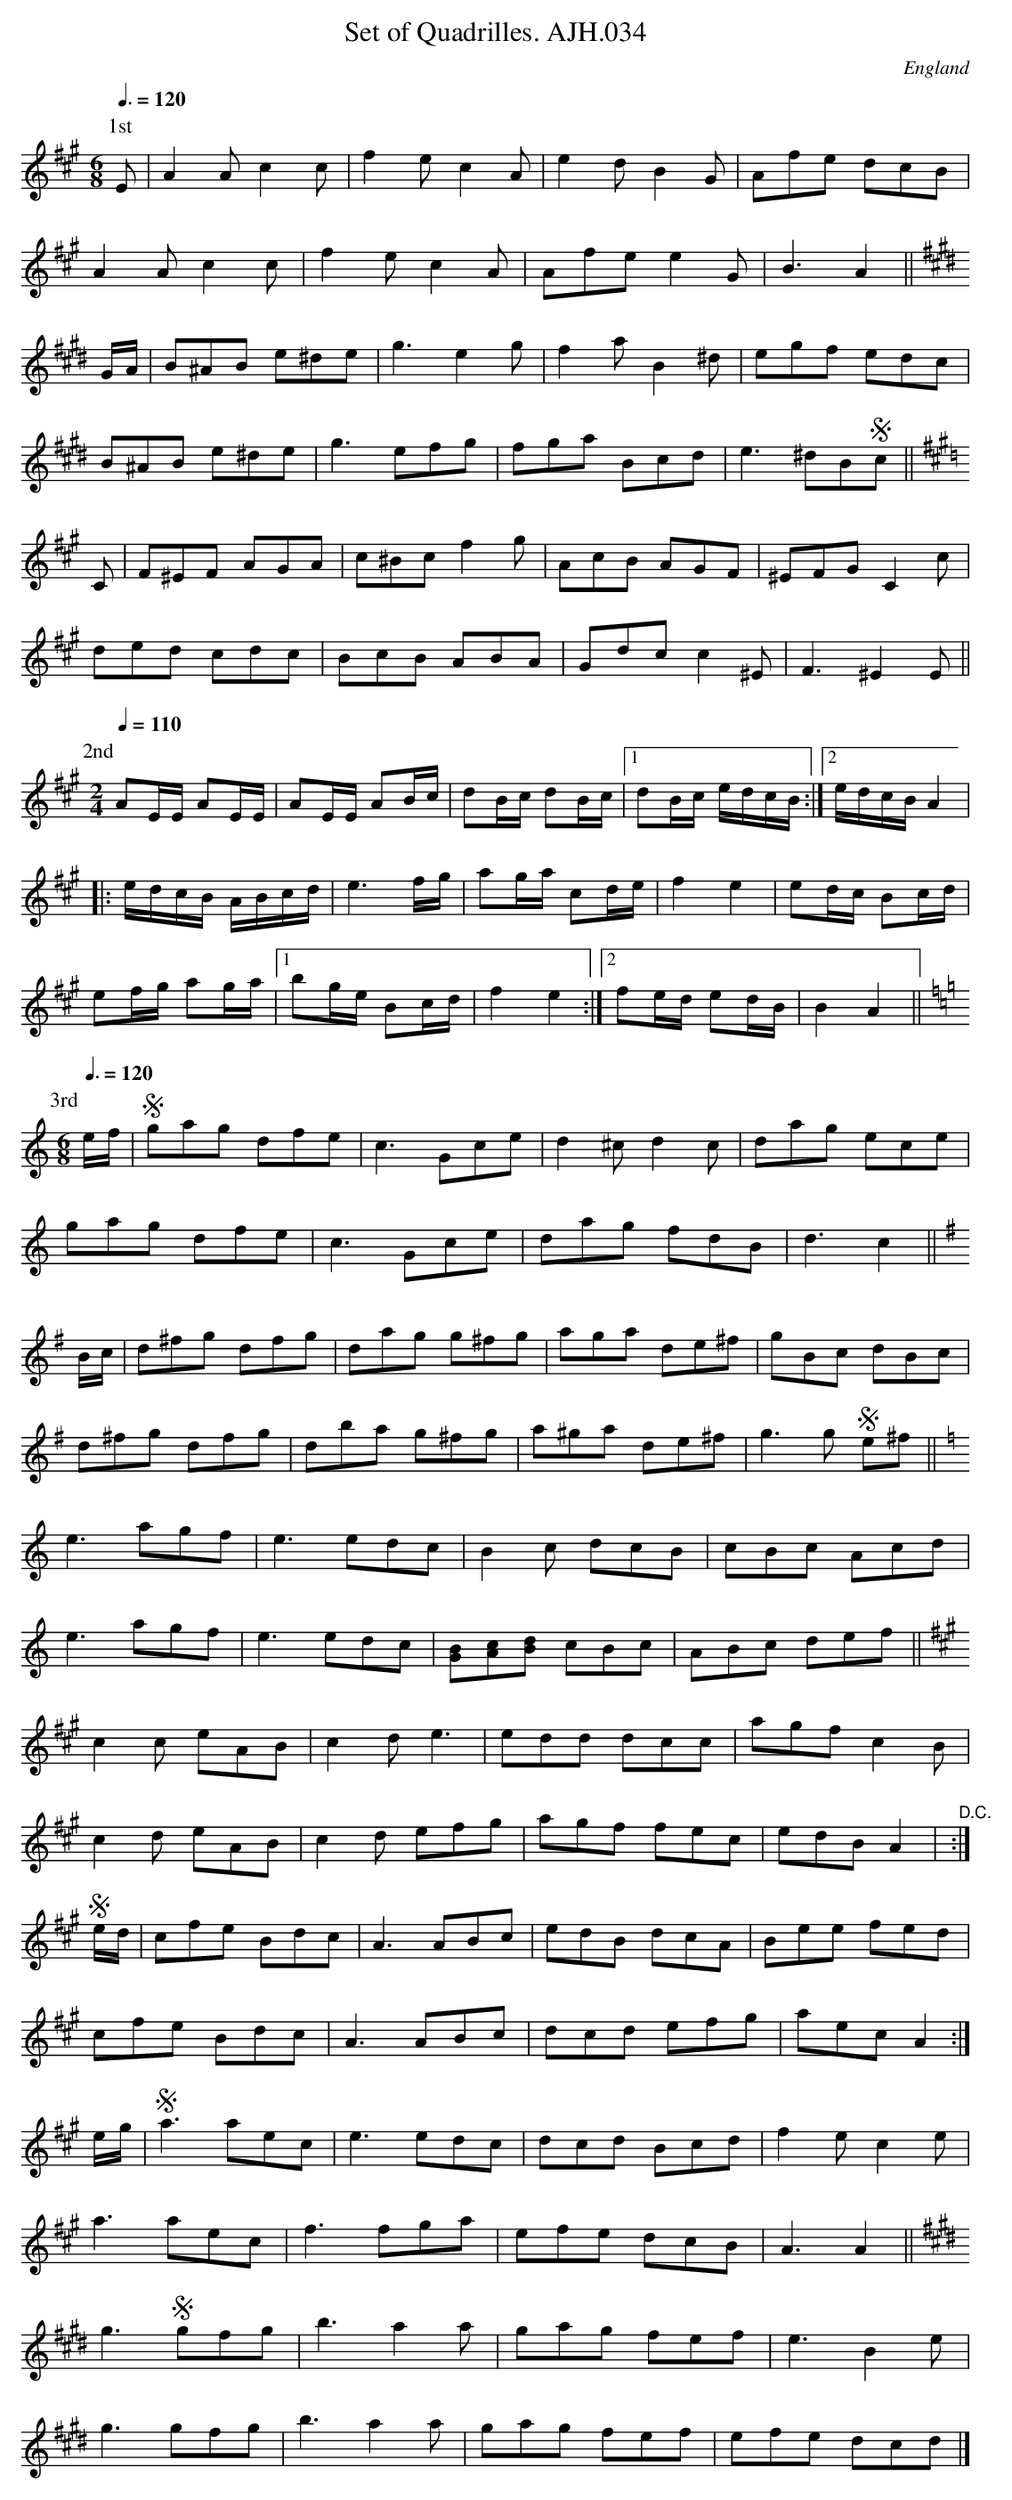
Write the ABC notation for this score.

X:1
T:Set of Quadrilles. AJH.034
L:1/8
M:6/8
O:England
Q:3/8=120
K:A
P:1st
E|A2A c2c|f2e c2A|e2dB2G|Afe dcB|!
A2A c2c|f2e c2A|Afee2G|B3A2||!
K:E
G/A/|B^AB e^de|g3e2g|f2a B2^d|egf edc|!
B^AB e^de|g3efg|fga Bcd|e3^dBSc||!
K:A
C|F^EF AGA|c^Bc f2g|AcB AGF|^EFG C2c|!
ded cdc|BcB ABA|Gdc c2^E|F3^E2E||!
P:2nd
M:2/4
Q:1/4=110
AE/E/ AE/E/|AE/E/ AB/c/|\
dB/c/ dB/c/|1dB/c/ e/d/c/B/:|2e/d/c/B/A2|!
|:e/d/c/B/ A/B/c/d/|e3f/g/|ag/a/ cd/e/|\
f2e2|ed/c/ Bc/d/|!
ef/g/ ag/a/|1bg/e/ Bc/d/|f2e2:|2fe/d/ ed/B/|B2A2||!
P:3rd
K:C
M:6/8
Q:3/8=120
e/f/|Sgag dfe|c3Gce|d2^cd2c|dag ece|!
gag dfe|c3Gce|dag fdB|d3c2||!
K:G
B/c/|d^fg dfg|dag g^fg|aga de^f|gBc dBc|!
d^fg dfg|dba g^fg|a^ga de^f|g3g Se^f||!
K:Am
e3agf|e3edc|B2c dcB|cBc Acd|!
e3agf|e3edc|[BG][cA][dB] cBc|ABc def||!
K:A
c2c eAB|c2de3|edd dcc|agf c2B|!
c2d eAB|c2d efg|agf fec|edBA2|"^D.C.":|!
Se/d/|cfe Bdc|A3ABc|edB dcA|Bee fed|!
cfe Bdc|A3ABc|dcd efg|aecA2:|!
e/g/|Sa3aec|e3edc|dcd Bcd|f2ec2e|!
a3aec|f3fga|efe dcB|A3A2||!
K:E
g3Sgfg|b3a2a|gag fef|e3B2e|!
g3gfg|b3a2a|gag fef|efe dcd|]
